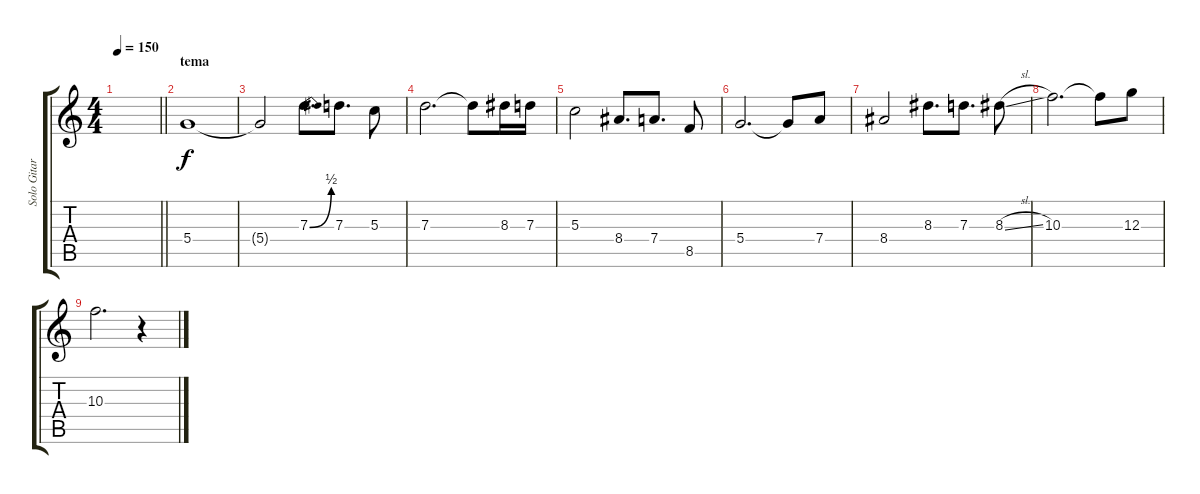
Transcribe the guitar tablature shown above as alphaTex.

\track ("Solo Gitara" "Solo Gitar") {instrument distortionguitar}
\staff {score tabs}
\tuning (E4 B3 G3 D3 A2 E2) {hide}
\ts (4 4)
\tempo 150
\clef g2
\barLineRight lightlight
\ks c
|
\section ("" "tema")
5.4.1 |
5.4{t}.2 7.3{be (bend 0 0 60 2)}.8{d} 7.3.8{d} 5.3.8 |
7.3.2{d} 7.3{t}.8 8.3.16 7.3.16 |
5.3.2 8.4.8{d} 7.4.8{d} 8.5.8 |
5.4.2{d} 5.4{t}.8 7.4.8 |
8.4.2 8.3.8{d} 7.3.8{d} 8.3{sl}.8 |
10.3.2{d} 10.3{t}.8 12.3.8 |
10.3.2{d} r.4
